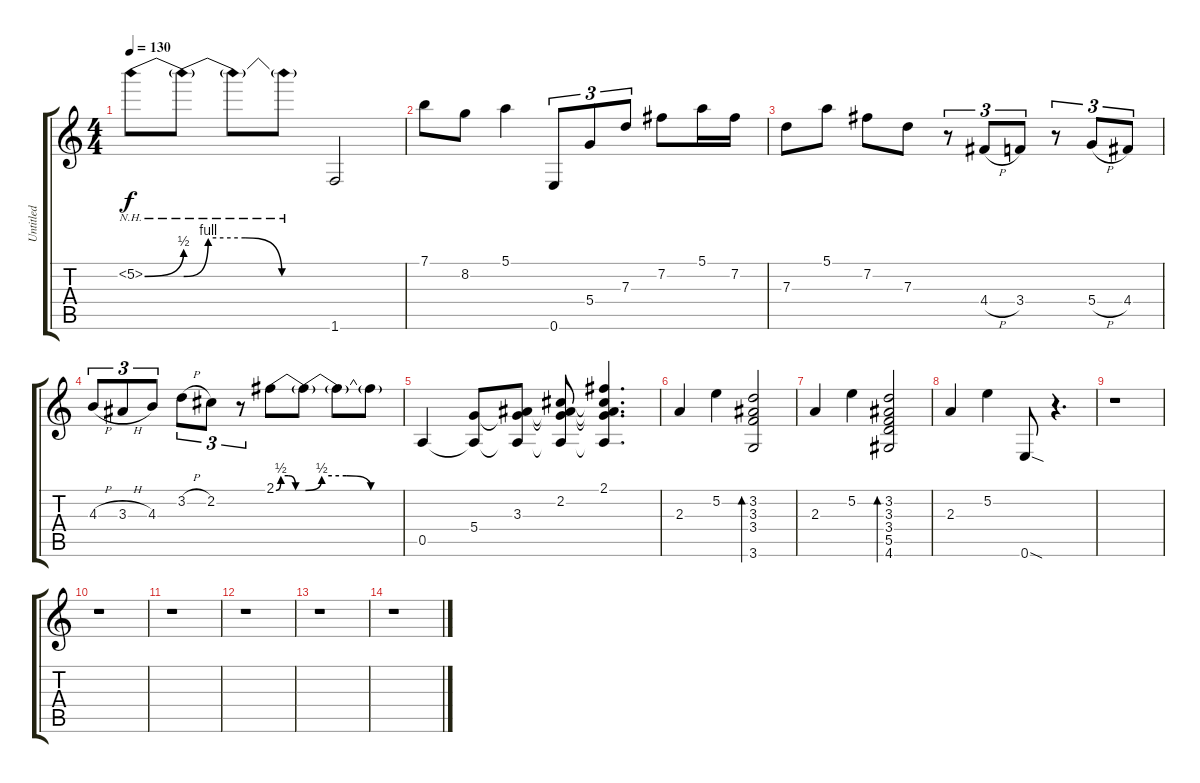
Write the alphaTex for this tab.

\track ("Untitled" "Untitled") {instrument acousticguitarnylon}
\staff {score tabs}
\tuning (E4 B3 G3 D3 A2 E2) {hide}
\ts (4 4)
\tempo 130
\clef g2
\ks c
5.2{be (bend 0 0 60 2) nh t}.8{dy f} 5.2{be (custom 0 0 10 4 25 4 40 0 60 0) nh t}.8 5.2{nh t}.8 5.2{nh t}.8 1.6.2 |
7.1.8 8.2.8 5.1.4 0.6.8{tu (3 2)} 5.4.8{tu (3 2)} 7.3.8{tu (3 2)} 7.2.8 5.1.16 7.2.16 |
7.3.8 5.1.8 7.2.8 7.3.8 r.8{tu (3 2)} 4.4{h}.8{tu (3 2)} 3.4.8{tu (3 2)} r.8{tu (3 2)} 5.4{h}.8{tu (3 2)} 4.4.8{tu (3 2)} |
4.3{h}.8{tu (3 2)} 3.3{h}.8{tu (3 2)} 4.3.8{tu (3 2)} 3.2{h}.8{tu (3 2)} 2.2.8{tu (3 2)} r.8{tu (3 2)} 2.1{be (custom 0 0 10 2 25 2 40 0 60 0)}.8 2.1{be (custom 0 0 10 2 25 2 40 0 60 0) t}.8 2.1{t}.8 2.1{t}.8 |
0.5.4 (5.4 0.5{t}).8 (3.3 5.4{t} 0.5{t}).8 (2.2 3.3{t} 5.4{t} 0.5{t}).8 (2.1 2.2{t} 3.3{t} 5.4{t} 0.5{t}).4{d} |
2.3.4 5.2.4 (3.2 3.3 3.4 3.6).2{bd 30} |
2.3.4 5.2.4 (3.2 3.3 3.4 5.5 4.6).2{bd 30} |
2.3.4 5.2.4 0.6{sod}.8 r.4{d} |
r.1 |
r.1 |
r.1 |
r.1 |
r.1 |
r.1
